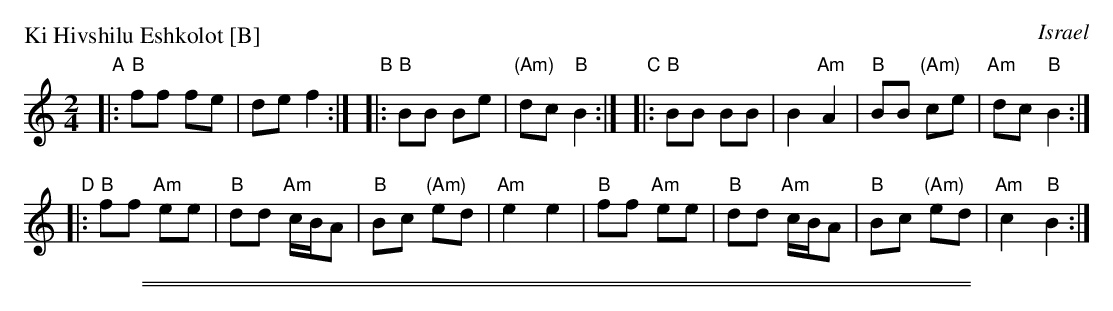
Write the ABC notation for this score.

X:1
P: Ki Hivshilu Eshkolot [B]
O: Israel
M: 2/4
L: 1/8
K: ^f^d	% B freygish
"A"|: "B"ff fe | de f2 :|\
"B"|: "B"BB Be | "(Am)"dc "B"B2 :|\
"C"|: "B"BB BB | B2 "Am"A2 | "B"BB "(Am)"ce | "Am"dc "B"B2 :|
"D"|: "B"ff "Am"ee | "B"dd "Am"c/B/A | "B"Bc "(Am)"ed | "Am"e2 e2 \
   |  "B"ff "Am"ee | "B"dd "Am"c/B/A | "B"Bc "(Am)"ed | "Am"c2 "B"B2 :|
